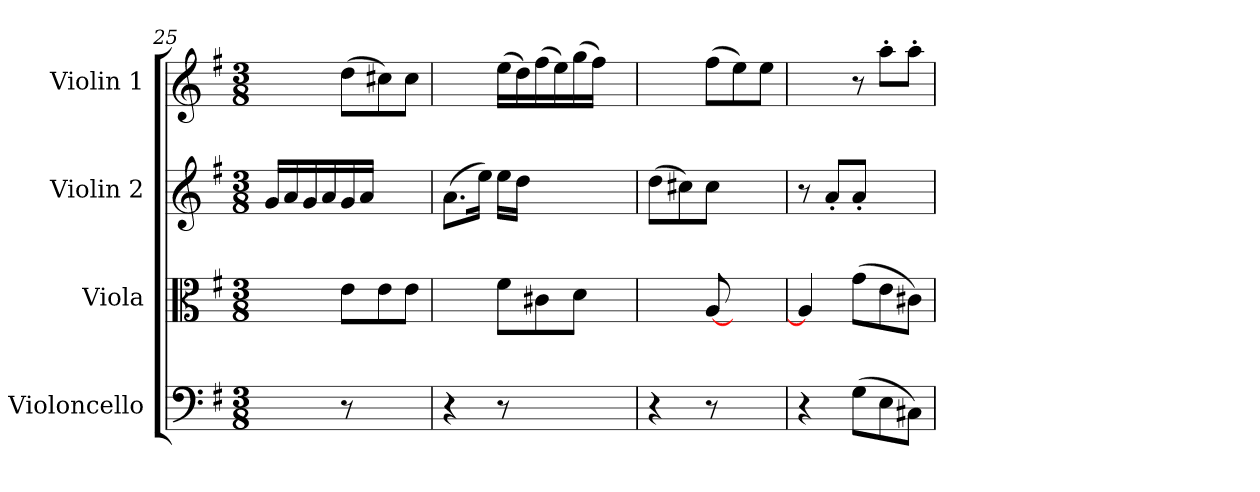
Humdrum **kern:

**kern	**kern	**kern	**kern
*part4	*part3	*part2	*part1
*staff4	*staff3	*staff2	*staff1
*I"Violoncello	*I"Viola	*I"Violin 2	*I"Violin 1
*I'Vc	*I'Vla	*I'Vln	*I'Vln
*clefF4	*clefC3	*clefG2	*clefG2
*k[f#]	*k[f#]	*k[f#]	*k[f#]
*G:	*G:	*G:	*G:
*M3/8	*M3/8	*M3/8	*M3/8
=25	=25	=25	=25
4ryy	4ryy	16gLL	4ryy
.	.	16a	.
.	.	16g	.
.	.	16a	.
8r	8eL	16g	(8ddL
.	.	16aJJ	.
4ryy	8e	8ryy	8cc#X)
.	8eJ	8ryy	8cc#J
=26	=26	=26	=26
4r	4ryy	(8.aL	4ryy
.	.	16eeJk)	.
8r	8f#L	16eeLL	(16eeLL
.	.	16ddJJ	16dd)
4.ryy	8c#X	16ryy	(16ff#
.	.	8ryy	16ee)
.	8dJ	.	(16gg
.	.	8.ryy	16ff#JJ)
.	8ryy	.	8ryy
=27	=27	=27	=27
4r	4ryy	(8ddL	4ryy
.	.	8cc#X)	.
8r	[8A	8cc#J	(8ff#L
4ryy	4ryy	8ryy	8ee)
.	.	8ryy	8eeJ
=28	=28	=28	=28
4r	4A]	8r	4ryy
.	.	8a'L	.
(8GL	(8gL	8a'J	8r
8E	8e	8ryy	8aa'L
8C#XJ)	8c#XJ)	8ryy	8aa'J
=	=	=	=
*-	*-	*-	*-
